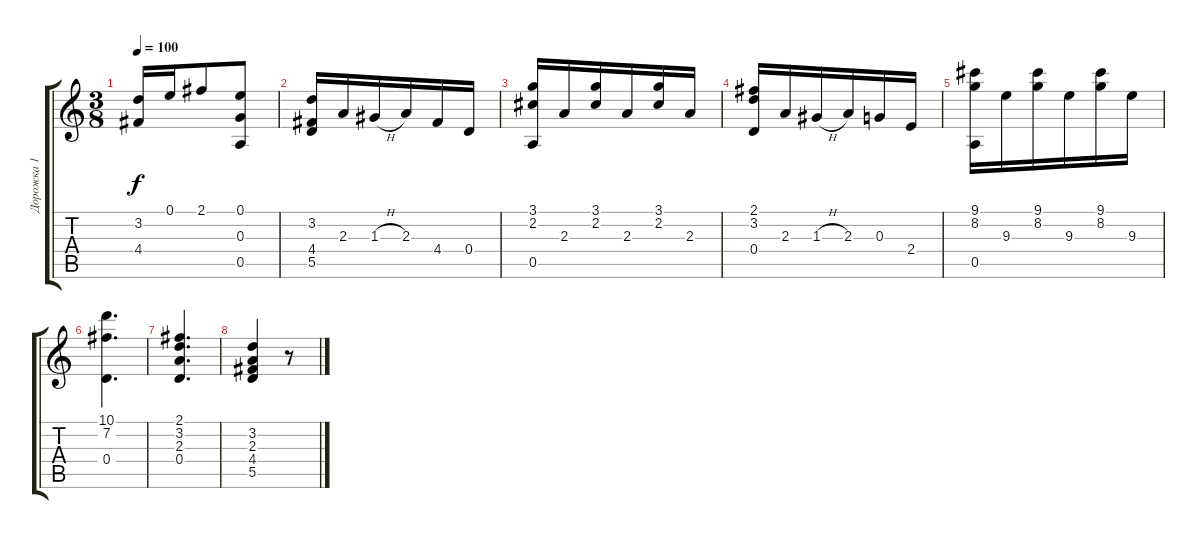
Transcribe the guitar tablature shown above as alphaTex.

\track ("Дорожка 1" "Дорожка 1") {instrument acousticguitarnylon}
\staff {score tabs}
\tuning (E4 B3 G3 D3 A2 E2) {hide}
\ts (3 8)
\tempo 100
\clef g2
\ks c
(3.2 4.4).16{dy f} 0.1.16 2.1.8 (0.1 0.3 0.5).8 |
(3.2 4.4 5.5).16 2.3.16 1.3{h}.16 2.3.16 4.4.16 0.4.16 |
(3.1 2.2 0.5).16 2.3.16 (3.1 2.2).16 2.3.16 (3.1 2.2).16 2.3.16 |
(2.1 3.2 0.4).16 2.3.16 1.3{h}.16 2.3.16 0.3.16 2.4.16 |
(9.1 8.2 0.5).16 9.3.16 (9.1 8.2).16 9.3.16 (9.1 8.2).16 9.3.16 |
(10.1 7.2 0.4).4{d} |
(2.1 3.2 2.3 0.4).4{d} |
(3.2 2.3 4.4 5.5).4 r.8
